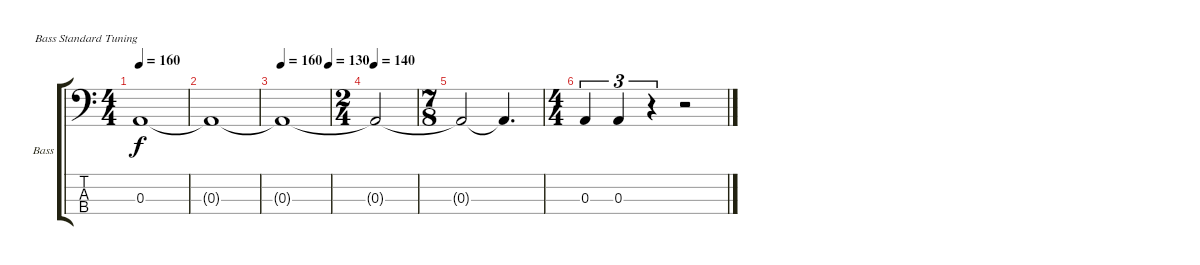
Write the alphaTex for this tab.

\bracketExtendMode groupsimilarinstruments
\firstSystemTrackNameOrientation horizontal
\otherSystemsTrackNameOrientation horizontal
\track ("Bass" "Bass") {instrument electricbasspick}
\staff {score tabs}
\tuning (G2 D2 A1 E1)
\ts (4 4)
\tempo 160
\clef f4
\ks c
0.3{t}.1{dy f} |
0.3{t}.1 |
\tempo 160
\tempo (130 0.983957)
0.3{t}.1 |
\ts (2 4)
\tempo 140
0.3{t}.2 |
\ts (7 8)
0.3{t}.2 0.3{t}.4{d} |
\ts (4 4)
0.3.4{tu (3 2)} 0.3.4{tu (3 2)} r.4{tu (3 2)} r.2
